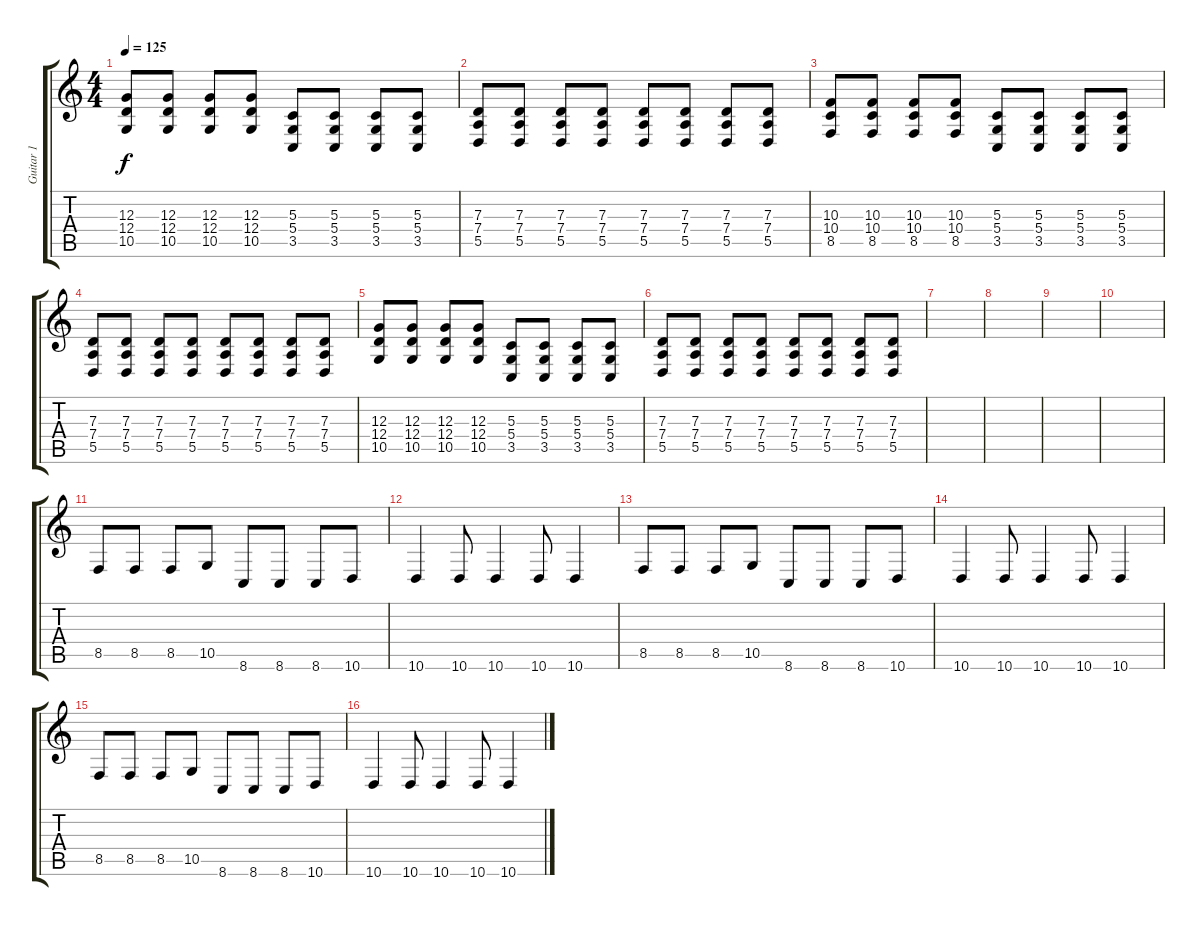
\track ("Guitar 1" "Guitar 1") {instrument lead4chiff}
\staff {score tabs}
\tuning (E4 B3 G3 D3 A2 E2) {hide}
\ts (4 4)
\tempo 125
\clef g2
\ks c
(12.3 12.4 10.5).8{dy f} (12.3 12.4 10.5).8 (12.3 12.4 10.5).8 (12.3 12.4 10.5).8 (5.3 5.4 3.5).8 (5.3 5.4 3.5).8 (5.3 5.4 3.5).8 (5.3 5.4 3.5).8 |
(7.3 7.4 5.5).8 (7.3 7.4 5.5).8 (7.3 7.4 5.5).8 (7.3 7.4 5.5).8 (7.3 7.4 5.5).8 (7.3 7.4 5.5).8 (7.3 7.4 5.5).8 (7.3 7.4 5.5).8 |
(10.3 10.4 8.5).8{instrument distortionguitar} (10.3 10.4 8.5).8 (10.3 10.4 8.5).8 (10.3 10.4 8.5).8 (5.3 5.4 3.5).8 (5.3 5.4 3.5).8 (5.3 5.4 3.5).8 (5.3 5.4 3.5).8 |
(7.3 7.4 5.5).8 (7.3 7.4 5.5).8 (7.3 7.4 5.5).8 (7.3 7.4 5.5).8 (7.3 7.4 5.5).8 (7.3 7.4 5.5).8 (7.3 7.4 5.5).8 (7.3 7.4 5.5).8 |
(12.3 12.4 10.5).8 (12.3 12.4 10.5).8 (12.3 12.4 10.5).8 (12.3 12.4 10.5).8 (5.3 5.4 3.5).8 (5.3 5.4 3.5).8 (5.3 5.4 3.5).8 (5.3 5.4 3.5).8 |
(7.3 7.4 5.5).8 (7.3 7.4 5.5).8 (7.3 7.4 5.5).8 (7.3 7.4 5.5).8 (7.3 7.4 5.5).8 (7.3 7.4 5.5).8 (7.3 7.4 5.5).8 (7.3 7.4 5.5).8 |
|
|
|
|
8.5.8{instrument lead4chiff} 8.5.8 8.5.8 10.5.8 8.6.8 8.6.8 8.6.8 10.6.8 |
10.6.4 10.6.8 10.6.4 10.6.8 10.6.4 |
8.5.8{instrument lead4chiff} 8.5.8 8.5.8 10.5.8 8.6.8 8.6.8 8.6.8 10.6.8 |
10.6.4 10.6.8 10.6.4 10.6.8 10.6.4 |
8.5.8{instrument lead4chiff} 8.5.8 8.5.8 10.5.8 8.6.8 8.6.8 8.6.8 10.6.8 |
10.6.4 10.6.8 10.6.4 10.6.8 10.6.4
